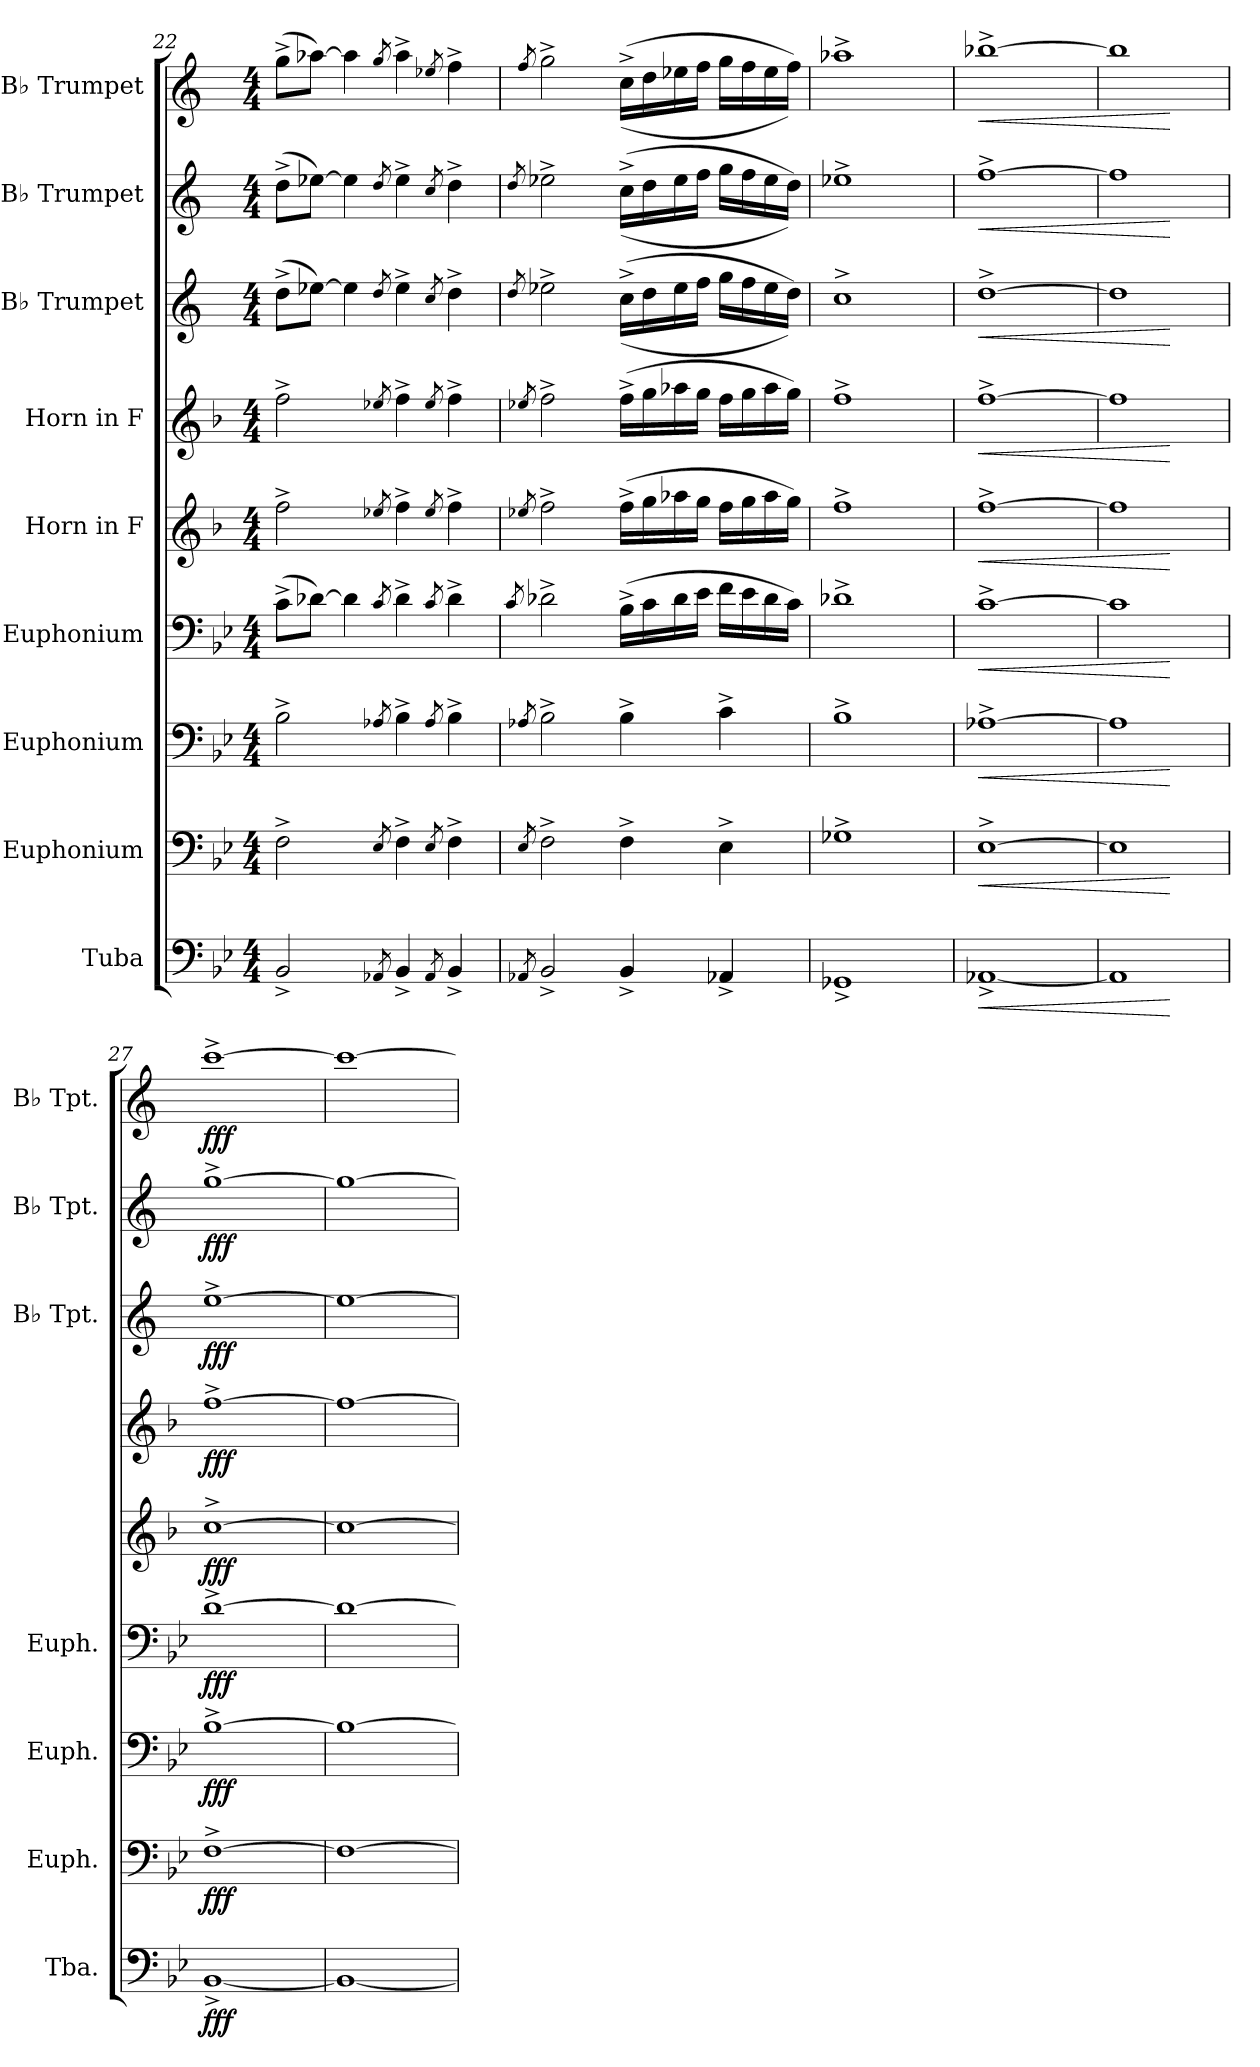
**kern	**dynam	**kern	**dynam	**kern	**dynam	**kern	**dynam	**kern	**dynam	**kern	**dynam	**kern	**dynam	**kern	**dynam	**kern	**dynam
*part9	*part9	*part8	*part8	*part7	*part7	*part6	*part6	*part5	*part5	*part4	*part4	*part3	*part3	*part2	*part2	*part1	*part1
*staff9	*staff9	*staff8	*staff8	*staff7	*staff7	*staff6	*staff6	*staff5	*staff5	*staff4	*staff4	*staff3	*staff3	*staff2	*staff2	*staff1	*staff1
*I"Tuba	*	*I"Euphonium	*	*I"Euphonium	*	*I"Euphonium	*	*I"Horn in F	*	*I"Horn in F	*	*I"B♭ Trumpet	*	*I"B♭ Trumpet	*	*I"B♭ Trumpet	*
*I'Tba.	*	*I'Euph.	*	*I'Euph.	*	*I'Euph.	*	*	*	*	*	*I'B♭ Tpt.	*	*I'B♭ Tpt.	*	*I'B♭ Tpt.	*
*clefF4	*	*clefF4	*	*clefF4	*	*clefF4	*	*clefG2	*	*clefG2	*	*clefG2	*	*clefG2	*	*clefG2	*
*	*	*	*	*	*	*	*	*ITrd4c7	*	*ITrd4c7	*	*ITrd1c2	*	*ITrd1c2	*	*ITrd1c2	*
*k[b-e-]	*	*k[b-e-]	*	*k[b-e-]	*	*k[b-e-]	*	*k[b-e-]	*	*k[b-e-]	*	*k[b-e-]	*	*k[b-e-]	*	*k[b-e-]	*
*M4/4	*	*M4/4	*	*M4/4	*	*M4/4	*	*M4/4	*	*M4/4	*	*M4/4	*	*M4/4	*	*M4/4	*
=22	=22	=22	=22	=22	=22	=22	=22	=22	=22	=22	=22	=22	=22	=22	=22	=22	=22
2BB-^/	.	2F^\	.	2B-^\	.	(8c^\L	.	2b-^\	.	2b-^\	.	(8cc^\L	.	(8cc^\L	.	(8ff^\L	.
.	.	.	.	.	.	[8d-X\J)	.	.	.	.	.	[8dd-X\J)	.	[8dd-X\J)	.	[8gg-X\J)	.
.	.	.	.	.	.	4d-\]	.	.	.	.	.	4dd-\]	.	4dd-\]	.	4gg-\]	.
8qAA-X/	.	8qE-/	.	8qA-X/	.	8qc/	.	8qa-X/	.	8qa-X/	.	8qcc/	.	8qcc/	.	8qff/	.
4BB-^/	.	4F^\	.	4B-^\	.	4d-^\	.	4b-^\	.	4b-^\	.	4dd-^\	.	4dd-^\	.	4gg-^\	.
8qAA-/	.	8qE-/	.	8qA-/	.	8qc/	.	8qa-/	.	8qa-/	.	8qb-/	.	8qb-/	.	8qdd-X/	.
4BB-^/	.	4F^\	.	4B-^\	.	4d-^\	.	4b-^\	.	4b-^\	.	4cc^\	.	4cc^\	.	4ee-^\	.
!!LO:PB:g=z
=23	=23	=23	=23	=23	=23	=23	=23	=23	=23	=23	=23	=23	=23	=23	=23	=23	=23
8qAA-X/	.	8qE-/	.	8qA-X/	.	8qc/	.	8qa-X/	.	8qa-X/	.	8qcc/	.	8qcc/	.	8qee-/	.
2BB-^/	.	2F^\	.	2B-^\	.	2d-X^\	.	2b-^\	.	2b-^\	.	2dd-X^\	.	2dd-X^\	.	2ff^\	.
4BB-^/	.	4F^\	.	4B-^\	.	(16B-^\LL	.	(16b-^\LL	.	(16b-^\LL	.	((16b-^\LL	.	((16b-^\LL	.	((16b-^\LL	.
.	.	.	.	.	.	16c\	.	16cc\	.	16cc\	.	16cc\	.	16cc\	.	16cc\	.
.	.	.	.	.	.	16d-\	.	16dd-X\	.	16dd-X\	.	16dd-\	.	16dd-\	.	16dd-X\	.
.	.	.	.	.	.	16e-\JJ	.	16cc\JJ	.	16cc\JJ	.	16ee-\JJ	.	16ee-\JJ	.	16ee-\JJ	.
4AA-^/	.	4E-^\	.	4c^\	.	16f\LL	.	16b-\LL	.	16b-\LL	.	16ff\LL	.	16ff\LL	.	16ff\LL	.
.	.	.	.	.	.	16e-\	.	16cc\	.	16cc\	.	16ee-\	.	16ee-\	.	16ee-\	.
.	.	.	.	.	.	16d-\	.	16dd-\	.	16dd-\	.	16dd-\	.	16dd-\	.	16dd-\	.
.	.	.	.	.	.	16c\JJ)	.	16cc\JJ)	.	16cc\JJ)	.	16cc\JJ))	.	16cc\JJ))	.	16ee-\JJ))	.
=24	=24	=24	=24	=24	=24	=24	=24	=24	=24	=24	=24	=24	=24	=24	=24	=24	=24
1GG-X^	.	1G-X^	.	1B-^	.	1d-X^	.	1b-^	.	1b-^	.	1b-^	.	1dd-X^	.	1gg-X^	.
=25	=25	=25	=25	=25	=25	=25	=25	=25	=25	=25	=25	=25	=25	=25	=25	=25	=25
!	!LO:HP:b	!	!LO:HP:b	!	!LO:HP:b	!	!LO:HP:b	!	!LO:HP:b	!	!LO:HP:b	!	!LO:HP:b	!	!LO:HP:b	!	!LO:HP:b
[1AA-X^	<	[1E-^	<	[1A-X^	<	[1c^	<	[1b-^	<	[1b-^	<	[1cc^	<	[1ee-^	<	[1aa-X^	<
=26	=26	=26	=26	=26	=26	=26	=26	=26	=26	=26	=26	=26	=26	=26	=26	=26	=26
1AA-]	.	1E-]	.	1A-]	.	1c]	.	1b-]	.	1b-]	.	1cc]	.	1ee-]	.	1aa-]	.
.	[	.	[	.	[	.	[	.	[	.	[	.	[	.	[	.	[
=27	=27	=27	=27	=27	=27	=27	=27	=27	=27	=27	=27	=27	=27	=27	=27	=27	=27
!	!LO:DY:b	!	!LO:DY:b	!	!LO:DY:b	!	!LO:DY:b	!	!LO:DY:b	!	!LO:DY:b	!	!LO:DY:b	!	!LO:DY:b	!	!LO:DY:b
[1BB-^	fff	[1F^	fff	[1B-^	fff	[1d^	fff	[1f^	fff	[1b-^	fff	[1dd^	fff	[1ff^	fff	[1bb-^	fff
=28	=28	=28	=28	=28	=28	=28	=28	=28	=28	=28	=28	=28	=28	=28	=28	=28	=28
1BB-_	.	1F_	.	1B-_	.	1d_	.	1f_	.	1b-_	.	1dd_	.	1ff_	.	1bb-_	.
=	=	=	=	=	=	=	=	=	=	=	=	=	=	=	=	=	=
*-	*-	*-	*-	*-	*-	*-	*-	*-	*-	*-	*-	*-	*-	*-	*-	*-	*-
